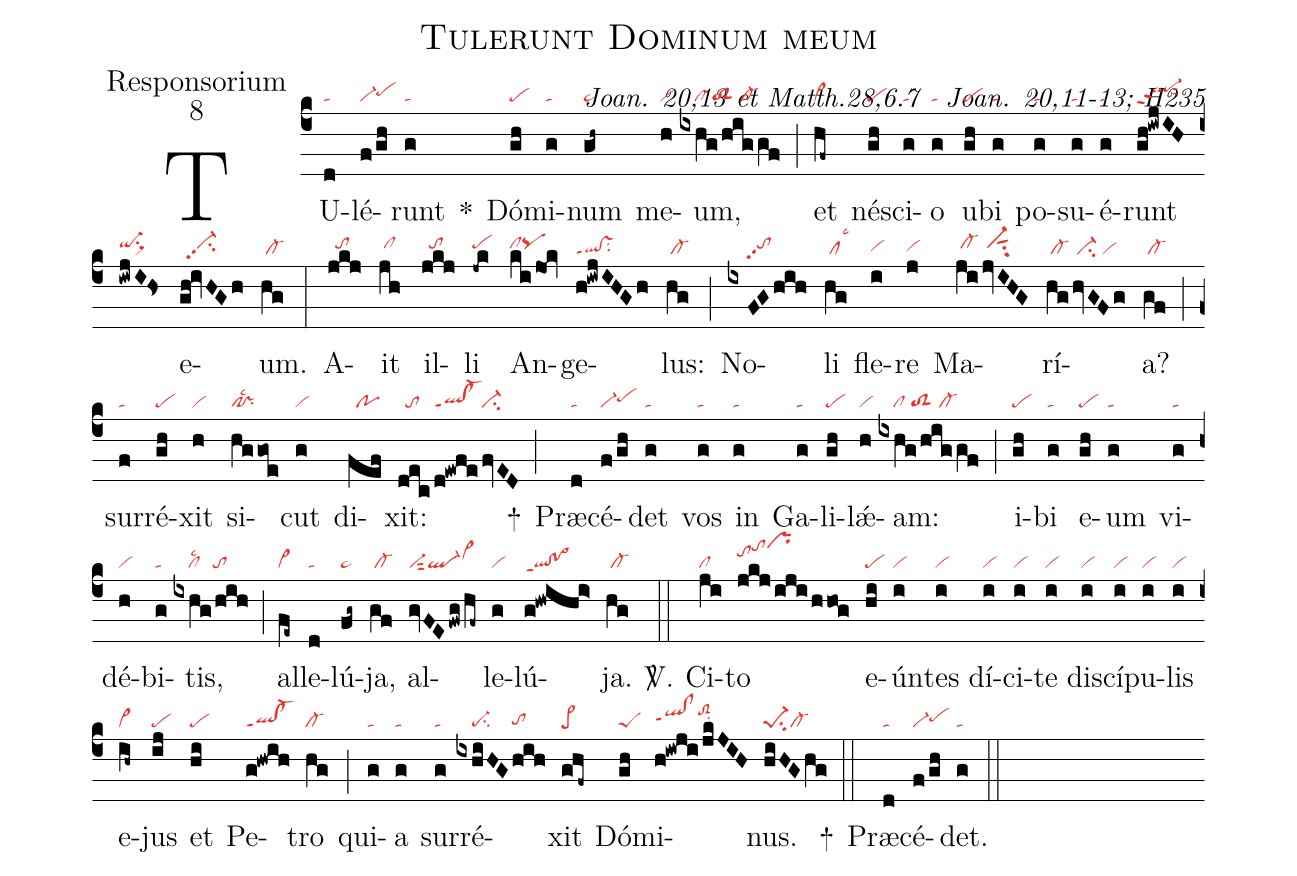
name:Tulerunt Dominum meum;
office-part:Responsorium;
mode:8;
commentary:ꝶ Joan. 20,13 et Matth.28,6.7 ꝟ Joan. 20,11-13; H235;
nabc-lines:1;
%%
(c4)
TU(d|ta)lé(f/gh|vi-pehh)runt(g|ta) *()
Dó(gh|pe)mi(g|ta)num(gh~|pe~) me(h|vi)um,(ixhg/hig/gf|////cl/toS2/cl-) (;)
et(hf~|cl~) né(gh|pe)sci(g|ta)o(g|ta) u(gh|pe)bi(g|ta)
po(g|ta)su(g|ta)é(g|ta)runt(gh!iwjIH|ql-hippt2sut2|iwjI!hs|qi-hhsu1sux1) e(gh!ivHGh|//vi-hhpp2su2)um.(hg|/cl-) (:)
A(jkj|//tohh)it(jh|/clhh) il(jkj|//tohh)li(-jk|pehh) An(kijok|clhhpqhh)ge(h!iwjIHGh|ql!vsppt1su2)lus:(hg|/cl-) (;)
No(ixFGhih|/////tohhpp2)li(hg|/cllsc3)
fle(i|vihg)re(j|vihg) Ma(ji/jvIHG|/cl-hh//vi-hhsut1su2)rí(hg/hvGFg|/cl-//ci-/vi)a?(gf|/cl-) (;)
sur(f|ta)ré(gh|pe)xit(h|vi) si(hggoe|cl!prlsc2)cut(g|vi) di(fef|//po)xit:(dec|//to|/d!ewfe|ql!cl-ppt1|/fvED|ci-) +(;)
Præ(d|ta)cé(f/gh|vi-pehh)det(g|ta) vos(g|ta) in(g|ta) Ga(g|ta)li(gh|pe)lǽ(h|vi)am:(ixhg/higgf|////cl/toS2/cl-) (;)
i(gh|pe)bi(g|ta) e(gh|pe)um(g|ta) vi(g|ta)dé(h|vi)bi(g|ta)tis,(ixhg/hih|////cllsc2///to) (;)
al(fe~|cl~)le(d|ta)lú(fg~|pe~)ja,(gf|/cl-) al(gvFEfwg/hf~|vi-sut2ql-vi>hi)le(g|vi)lú(g!hwihi>|ql!po>ppt1)ja.(hg|/cl-) <sp>V/</sp>.(::)
Ci(ji|cl)to(jkj/iji/hho!g|tohjtohlprhm) e(hi|pe)ún(i|vi)tes(i|vi) dí(i|vi)ci(i|vi)te(i|vi) di(i|vi)scí(i|vi)pu(i|vi)lis(i|vi) e(ih~|vi>)jus(ij|pe) et(hi|pe) Pe(g!hwih|ql!cl-ppt1)tro(hg|cl-) (;)
qui(g|ta)a(g|ta) sur(g|ta)ré(ixhiHG|////pe-su2|hih|tohg)xit(ghf~|pe>) Dó(gh|peS)mi(h!iwji/jkJIH|qlhh!clhhppt1toS2hjsu2)nus.(hiHGhg|pe-1su2cl-) +(::)
Præ(d|ta)cé(f/gh|vi-pehh)det.(g|ta) (::)
